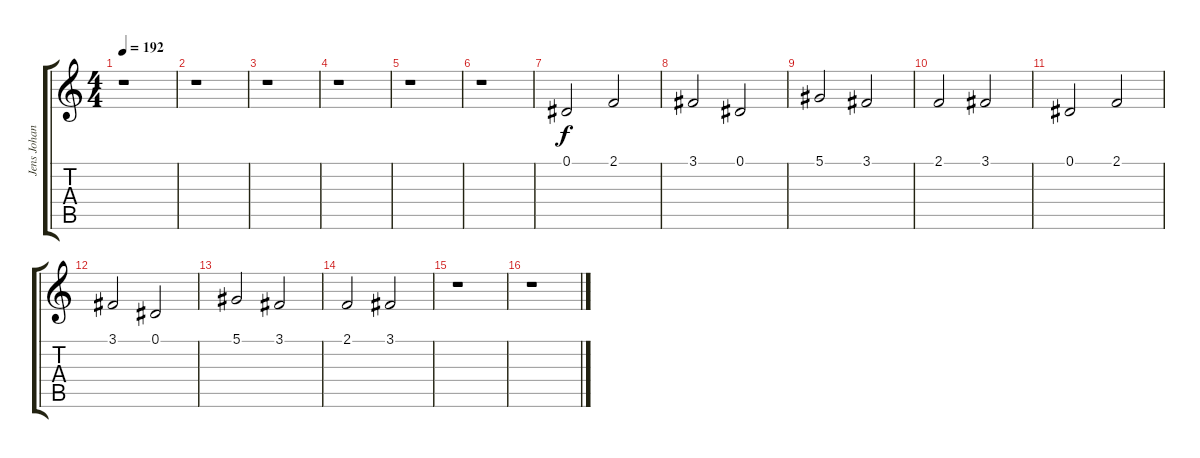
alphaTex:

\track ("Jens Johansson" "Jens Johan") {instrument choiraahs}
\staff {score tabs}
\tuning (Eb4 Bb3 Gb3 Db3 Ab2 Eb2) {hide}
\ts (4 4)
\tempo 192
\clef g2
\ks c
r.1{dy f} |
r.1 |
r.1 |
r.1 |
r.1 |
r.1 |
0.1.2 2.1.2 |
3.1.2 0.1.2 |
5.1.2 3.1.2 |
2.1.2 3.1.2 |
0.1.2 2.1.2 |
3.1.2 0.1.2 |
5.1.2 3.1.2 |
2.1.2 3.1.2 |
r.1 |
r.1
